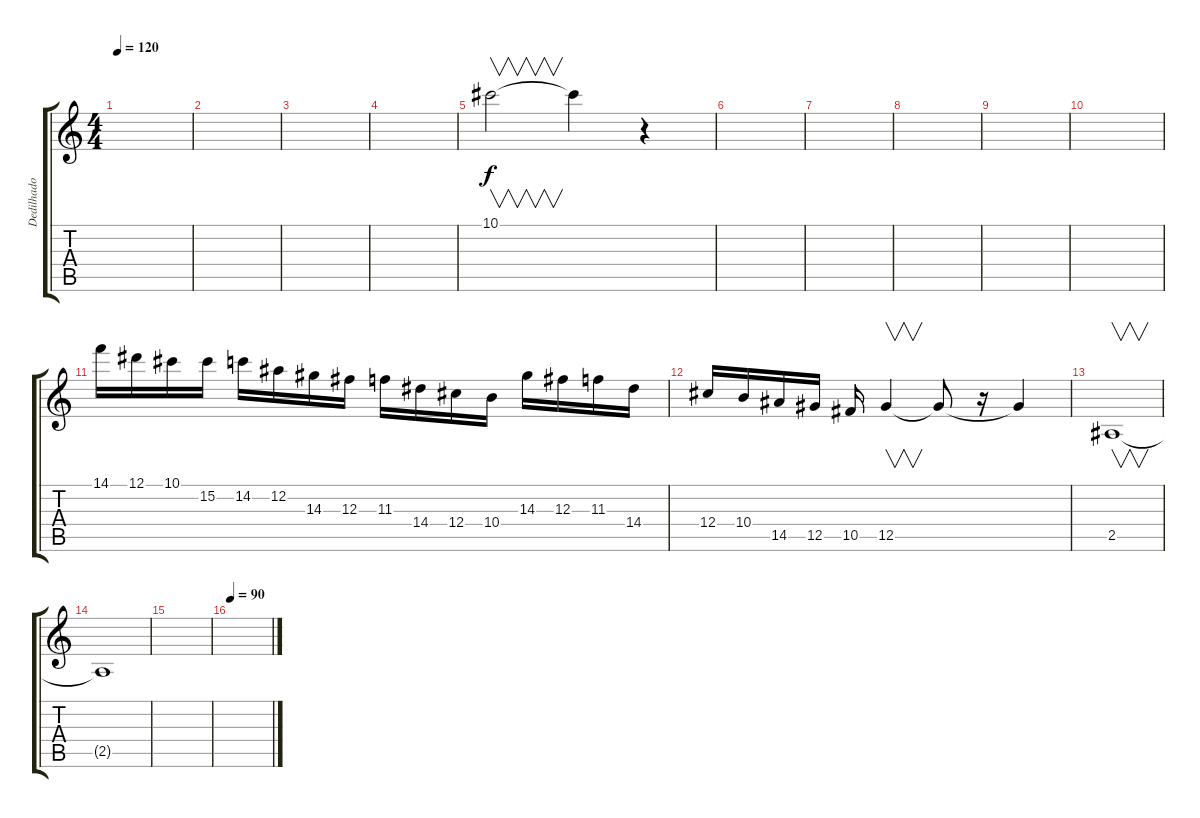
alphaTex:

\track ("Dedilhado" "Dedilhado") {instrument acousticguitarnylon}
\staff {score tabs}
\tuning (Eb4 Bb3 Gb3 Db3 Ab2 Eb2) {hide}
\ts (4 4)
\tempo 120
\clef g2
\ks c
|
|
|
|
10.1.2{v instrument overdrivenguitar} 10.1{t}.4 r.4 |
|
|
|
|
|
14.1.16{instrument overdrivenguitar} 12.1.16 10.1.16 15.2.16 14.2.16 12.2.16 14.3.16 12.3.16 11.3.16 14.4.16 12.4.16 10.4.16 14.3.16 12.3.16 11.3.16 14.4.16 |
12.4.16 10.4.16 14.5.16 12.5.16 10.5.16 12.5.4{v} 12.5{t}.8 r.16 12.5{t}.4 |
2.5.1{v} |
2.5{t}.1 |
|
\tempo 90
